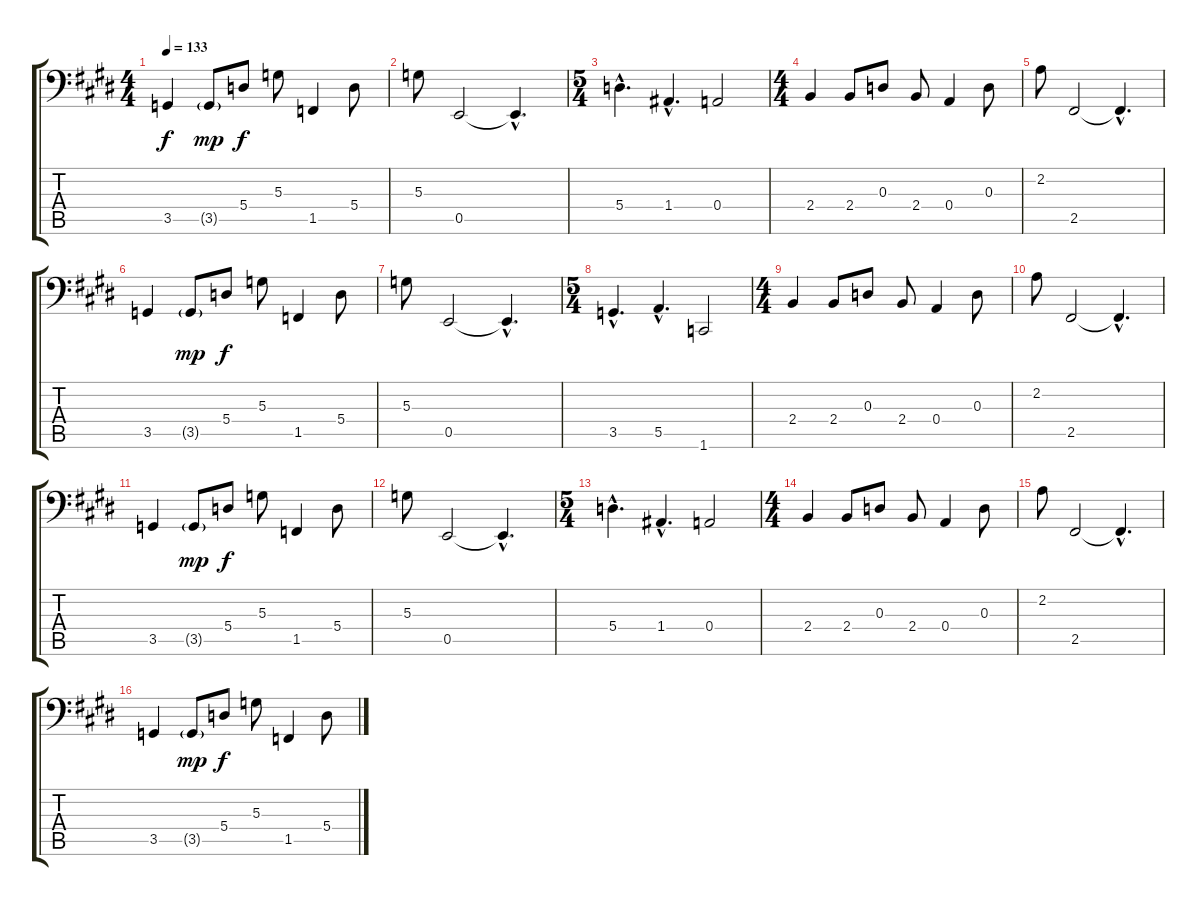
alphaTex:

\track "" {instrument electricbassfinger}
\staff {score tabs}
\tuning (C3 G2 D2 A1 E1 B0) {hide}
\ts (4 4)
\tempo 133
\clef f4
\ks e
3.5.4{dy f} 3.5{g}.8{dy mp} 5.4.8{dy f} 5.3.8 1.5.4 5.4.8 |
5.3.8 0.5.2 0.5{hac t}.4{d} |
\ts (5 4)
5.4{hac}.4{d volume 8} 1.4{hac}.4{d} 0.4.2 |
\ts (4 4)
2.4.4 2.4.8 0.3.8 2.4.8 0.4.4 0.3.8 |
2.2.8 2.5.2 2.5{hac t}.4{d} |
3.5.4 3.5{g}.8{dy mp} 5.4.8{dy f} 5.3.8 1.5.4 5.4.8 |
5.3.8 0.5.2 0.5{hac t}.4{d} |
\ts (5 4)
3.5{hac}.4{d} 5.5{hac}.4{d} 1.6.2 |
\ts (4 4)
2.4.4 2.4.8 0.3.8 2.4.8 0.4.4 0.3.8 |
2.2.8 2.5.2 2.5{hac t}.4{d} |
3.5.4{volume 2} 3.5{g}.8{dy mp} 5.4.8{dy f} 5.3.8 1.5.4 5.4.8 |
5.3.8 0.5.2 0.5{hac t}.4{d} |
\ts (5 4)
5.4{hac}.4{d} 1.4{hac}.4{d} 0.4.2 |
\ts (4 4)
2.4.4 2.4.8 0.3.8 2.4.8 0.4.4 0.3.8 |
2.2.8 2.5.2 2.5{hac t}.4{d} |
3.5.4{volume 0} 3.5{g}.8{dy mp} 5.4.8{dy f} 5.3.8 1.5.4 5.4.8
